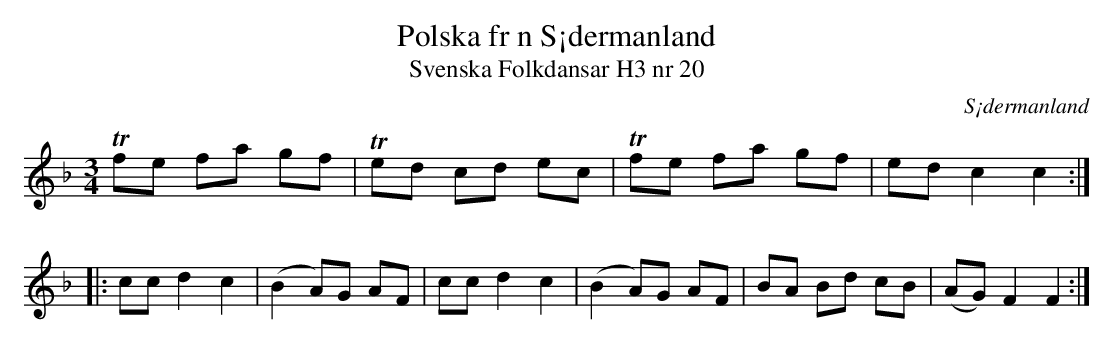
X:1
T:Polska fr n S¡dermanland
T:Svenska Folkdansar H3 nr 20
O:S¡dermanland
M:3/4
L:1/8
K:F
Tfe fa gf | Ted cd ec | Tfe fa gf | ed c2 c2 ::
cc d2 c2 | (B2 A)G AF | cc d2 c2 | (B2 A)G AF | BA Bd cB | (AG) F2 F2 :|
